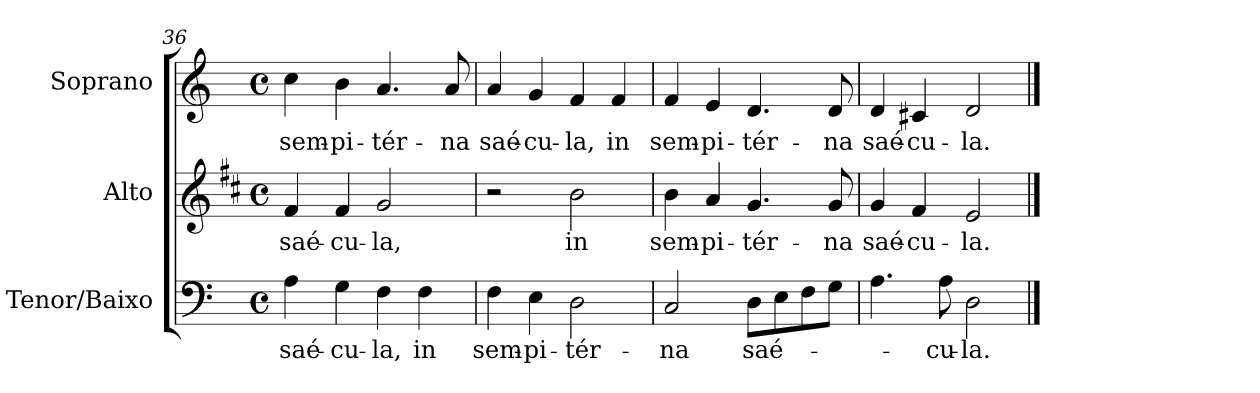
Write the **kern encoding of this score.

**kern	**text	**kern	**text	**kern	**text
*part3	*part3	*part2	*part2	*part1	*part1
*staff3	*staff3	*staff2	*staff2	*staff1	*staff1
*I"Tenor/Baixo	*	*I"Alto	*	*I"Soprano	*
*clefF4	*	*clefG2	*	*clefG2	*
*	*	*ITrd1c2	*	*	*
*k[]	*	*k[]	*	*k[]	*
*C:	*	*C:	*	*C:	*
*M4/4	*	*M4/4	*	*M4/4	*
*met(c)	*	*met(c)	*	*met(c)	*
=36	=36	=36	=36	=36	=36
!	!LO:LY:b:color=#000000	!	!	!	!
!	!	!	!LO:LY:b:color=#000000	!	!
!	!	!	!	!	!LO:LY:b:color=#000000
4Ai\	saé-	4ei/	saé-	4cci\	sem-
!	!LO:LY:b:color=#000000	!	!	!	!
!	!	!	!LO:LY:b:color=#000000	!	!
!	!	!	!	!	!LO:LY:b:color=#000000
4Gi\	-cu-	4ei/	-cu-	4bi\	-pi-
!	!LO:LY:b:color=#000000	!	!	!	!
!	!	!	!LO:LY:b:color=#000000	!	!
!	!	!	!	!	!LO:LY:b:color=#000000
4Fi\	-la,	2fi/	-la,	4.ai/	-tér-
!	!LO:LY:b:color=#000000	!	!	!	!
4Fi\	in	.	.	.	.
!	!	!	!	!	!LO:LY:b:color=#000000
.	.	.	.	8ai/	-na
!!LO:LB:g=z
=37	=37	=37	=37	=37	=37
!	!LO:LY:b:color=#000000	!	!	!	!
!	!	!	!	!	!LO:LY:b:color=#000000
4Fi\	sem-	2r	.	4ai/	saé-
!	!LO:LY:b:color=#000000	!	!	!	!
!	!	!	!	!	!LO:LY:b:color=#000000
4Ei\	-pi-	.	.	4gi/	-cu-
!	!LO:LY:b:color=#000000	!	!	!	!
!	!	!	!LO:LY:b:color=#000000	!	!
!	!	!	!	!	!LO:LY:b:color=#000000
2Di\	-tér-	2ai\	in	4fi/	-la,
!	!	!	!	!	!LO:LY:b:color=#000000
.	.	.	.	4fi/	in
=38	=38	=38	=38	=38	=38
!	!LO:LY:b:color=#000000	!	!	!	!
!	!	!	!LO:LY:b:color=#000000	!	!
!	!	!	!	!	!LO:LY:b:color=#000000
2Ci/	-na	4ai\	sem-	4fi/	sem-
!	!	!	!LO:LY:b:color=#000000	!	!
!	!	!	!	!	!LO:LY:b:color=#000000
.	.	4gi/	-pi-	4ei/	-pi-
!	!LO:LY:b:color=#000000	!	!	!	!
!	!	!	!LO:LY:b:color=#000000	!	!
!	!	!	!	!	!LO:LY:b:color=#000000
8Di\L	saé-	4.fi/	-tér-	4.di/	-tér-
8Ei\	.	.	.	.	.
8Fi\	.	.	.	.	.
!	!	!	!LO:LY:b:color=#000000	!	!
!	!	!	!	!	!LO:LY:b:color=#000000
8Gi\J	.	8fi/	-na	8di/	-na
=39	=39	=39	=39	=39	=39
!	!	!	!LO:LY:b:color=#000000	!	!
!	!	!	!	!	!LO:LY:b:color=#000000
4.Ai\	.	4fi/	saé-	4di/	saé-
!	!	!	!LO:LY:b:color=#000000	!	!
!	!	!	!	!	!LO:LY:b:color=#000000
.	.	4ei/	-cu-	4c#Xi/	-cu-
!	!LO:LY:b:color=#000000	!	!	!	!
8Ai\	-cu-	.	.	.	.
!	!LO:LY:b:color=#000000	!	!	!	!
!	!	!	!LO:LY:b:color=#000000	!	!
!	!	!	!	!	!LO:LY:b:color=#000000
2Di\	-la.	2di/	-la.	2di/	-la.
==	==	==	==	==	==
*-	*-	*-	*-	*-	*-
